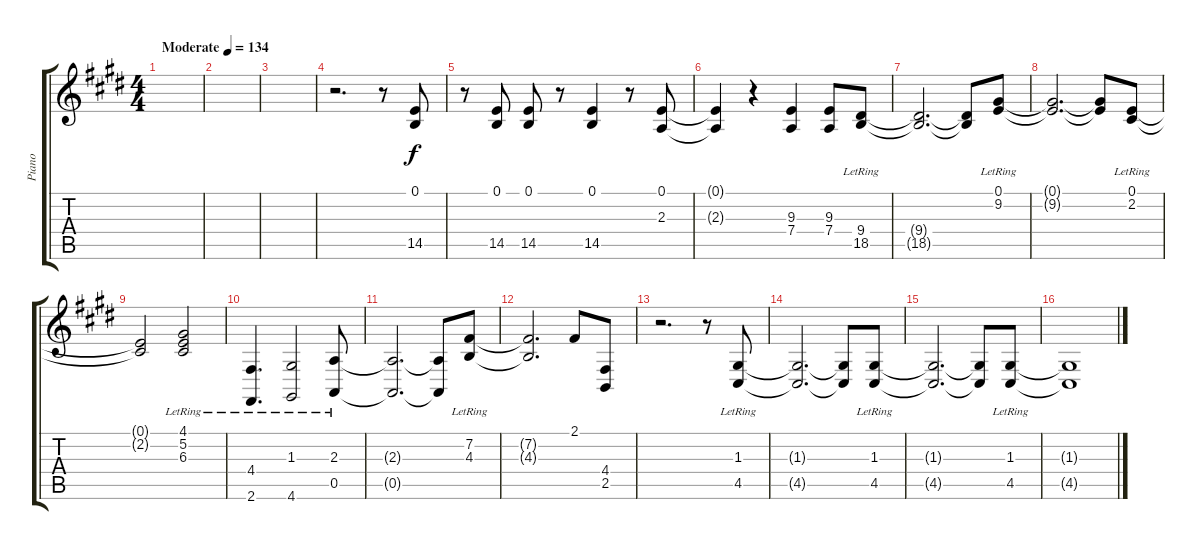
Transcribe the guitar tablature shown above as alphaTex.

\track ("Piano" "Piano") {instrument brightacousticpiano}
\staff {score tabs}
\tuning (E4 B3 G3 D3 A2 E2) {hide}
\ts (4 4)
\tempo (134 "Moderate")
\clef g2
\ks e
|
|
|
r.2{d} r.8 (0.1 14.5).8 |
r.8 (0.1 14.5).8 (0.1 14.5).8 r.8 (0.1 14.5).4 r.8 (0.1 2.3).8 |
(0.1{t} 2.3{t}).4 r.4 (9.3 7.4).4 (9.3 7.4).8 (9.4{lr} 18.5{lr}).8 |
(9.4{t} 18.5{t}).2{d} (9.4{t} 18.5{t}).8 (0.1{lr} 9.2{lr}).8 |
(0.1{t} 9.2{t}).2{d} (0.1{t} 9.2{t}).8 (0.1{lr} 2.2{lr}).8 |
(0.1{t} 2.2{t}).2 (4.1{lr} 5.2{lr} 6.3).2 |
(4.4{lr} 2.6).4{d} (1.3{lr} 4.6).2 (2.3{lr} 0.5).8 |
(2.3{t} 0.5{t}).2{d} (2.3{t} 0.5{t}).8 (7.2{lr} 4.3).8 |
(7.2{t} 4.3{t}).2{d} 2.1.8 (4.4 2.5).8 |
r.2{d} r.8 (1.3{lr} 4.5{lr}).8 |
(1.3{t} 4.5{t}).2{d} (1.3{t} 4.5{t}).8 (1.3{lr} 4.5{lr}).8 |
(1.3{t} 4.5{t}).2{d} (1.3{t} 4.5{t}).8 (1.3{lr} 4.5{lr}).8 |
(1.3{t} 4.5{t}).1
